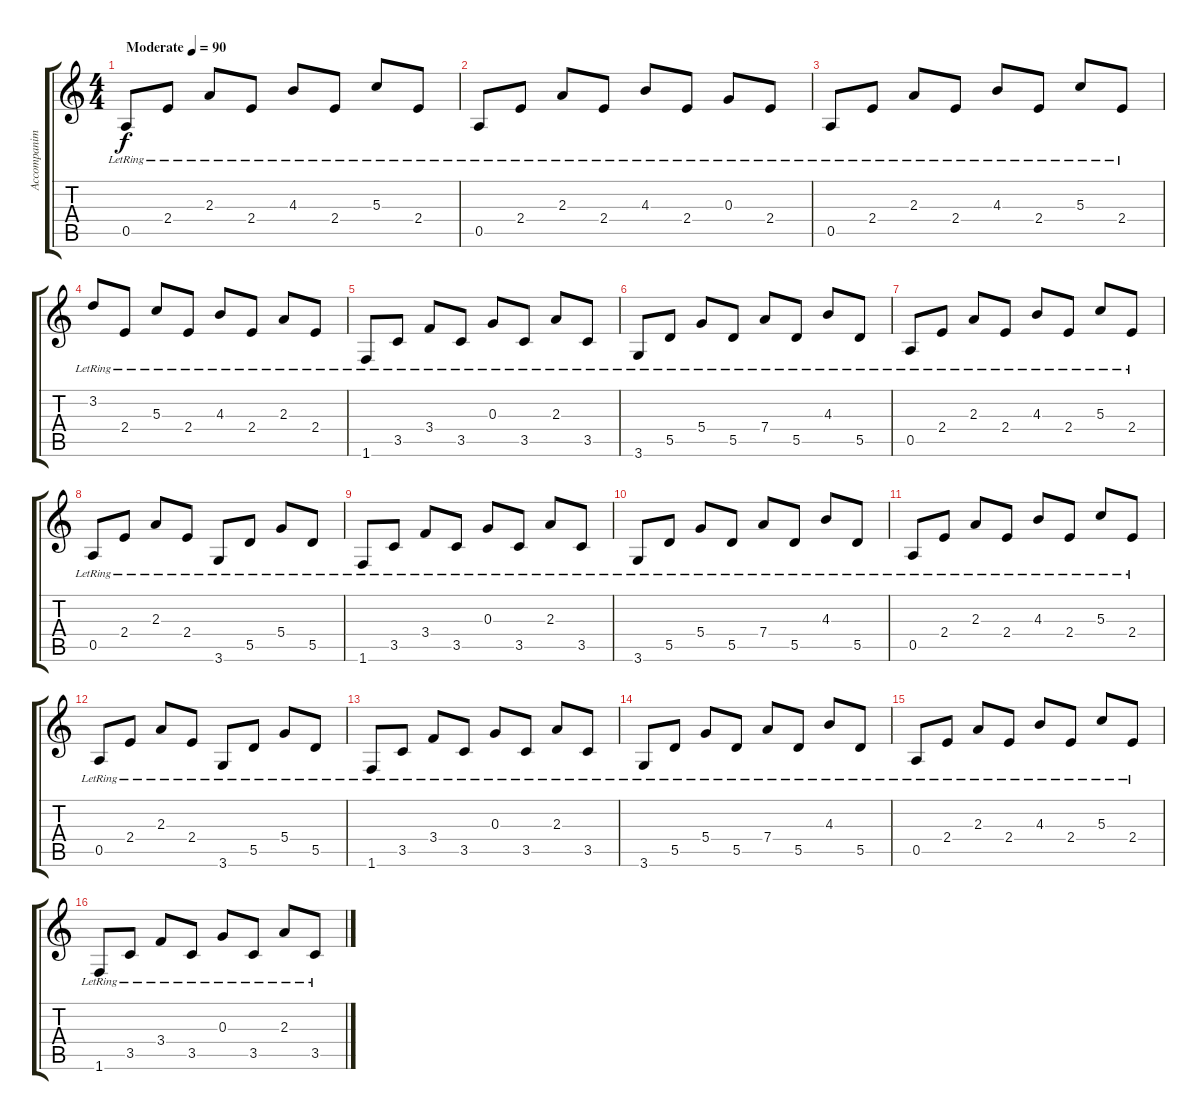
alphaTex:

\track ("Accompaniment 1" "Accompanim") {instrument acousticguitarnylon}
\staff {score tabs}
\tuning (E4 B3 G3 D3 A2 E2) {hide}
\ts (4 4)
\tempo (90 "Moderate")
\clef g2
\ks c
0.5{lr}.8{dy f instrument acousticguitarnylon} 2.4{lr}.8 2.3{lr}.8 2.4{lr}.8 4.3{lr}.8 2.4{lr}.8 5.3{lr}.8 2.4{lr}.8 |
0.5{lr}.8 2.4{lr}.8 2.3{lr}.8 2.4{lr}.8 4.3{lr}.8 2.4{lr}.8 0.3{lr}.8 2.4{lr}.8 |
0.5{lr}.8 2.4{lr}.8 2.3{lr}.8 2.4{lr}.8 4.3{lr}.8 2.4{lr}.8 5.3{lr}.8 2.4{lr}.8 |
3.2{lr}.8 2.4{lr}.8 5.3{lr}.8 2.4{lr}.8 4.3{lr}.8 2.4{lr}.8 2.3{lr}.8 2.4{lr}.8 |
1.6{lr}.8 3.5{lr}.8 3.4{lr}.8 3.5{lr}.8 0.3{lr}.8 3.5{lr}.8 2.3{lr}.8 3.5{lr}.8 |
3.6{lr}.8 5.5{lr}.8 5.4{lr}.8 5.5{lr}.8 7.4{lr}.8 5.5{lr}.8 4.3{lr}.8 5.5{lr}.8 |
0.5{lr}.8 2.4{lr}.8 2.3{lr}.8 2.4{lr}.8 4.3{lr}.8 2.4{lr}.8 5.3{lr}.8 2.4{lr}.8 |
0.5{lr}.8 2.4{lr}.8 2.3{lr}.8 2.4{lr}.8 3.6{lr}.8 5.5{lr}.8 5.4{lr}.8 5.5{lr}.8 |
1.6{lr}.8 3.5{lr}.8 3.4{lr}.8 3.5{lr}.8 0.3{lr}.8 3.5{lr}.8 2.3{lr}.8 3.5{lr}.8 |
3.6{lr}.8 5.5{lr}.8 5.4{lr}.8 5.5{lr}.8 7.4{lr}.8 5.5{lr}.8 4.3{lr}.8 5.5{lr}.8 |
0.5{lr}.8 2.4{lr}.8 2.3{lr}.8 2.4{lr}.8 4.3{lr}.8 2.4{lr}.8 5.3{lr}.8 2.4{lr}.8 |
0.5{lr}.8 2.4{lr}.8 2.3{lr}.8 2.4{lr}.8 3.6{lr}.8 5.5{lr}.8 5.4{lr}.8 5.5{lr}.8 |
1.6{lr}.8 3.5{lr}.8 3.4{lr}.8 3.5{lr}.8 0.3{lr}.8 3.5{lr}.8 2.3{lr}.8 3.5{lr}.8 |
3.6{lr}.8 5.5{lr}.8 5.4{lr}.8 5.5{lr}.8 7.4{lr}.8 5.5{lr}.8 4.3{lr}.8 5.5{lr}.8 |
0.5{lr}.8 2.4{lr}.8 2.3{lr}.8 2.4{lr}.8 4.3{lr}.8 2.4{lr}.8 5.3{lr}.8 2.4{lr}.8 |
1.6{lr}.8 3.5{lr}.8 3.4{lr}.8 3.5{lr}.8 0.3{lr}.8 3.5{lr}.8 2.3{lr}.8 3.5{lr}.8
